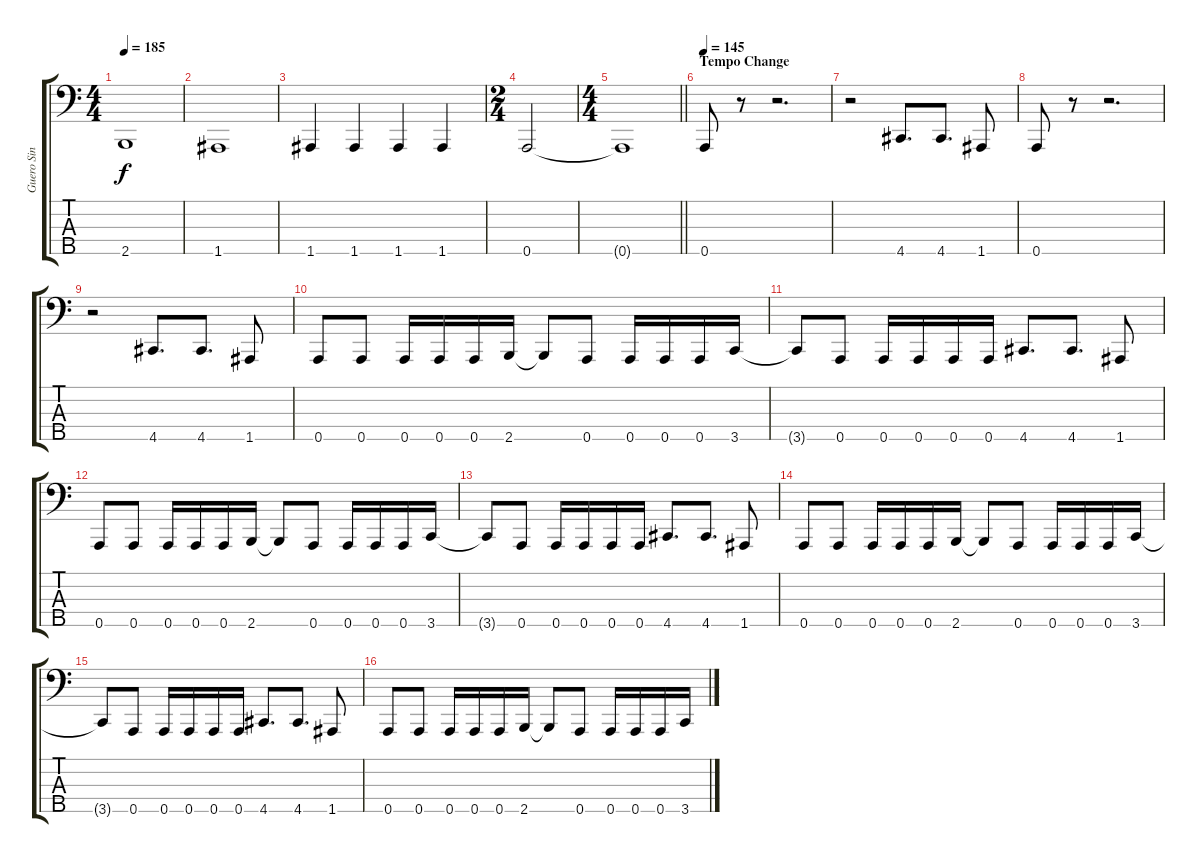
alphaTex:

\track ("Guero Sin Fe" "Guero Sin ") {instrument electricbasspick}
\staff {score tabs}
\tuning (G2 D2 A1 E1 A0) {hide}
\ts (4 4)
\tempo 185
\clef f4
\ks c
2.5.1{dy f} |
1.5.1 |
1.5.4 1.5.4 1.5.4 1.5.4 |
\ts (2 4)
0.5.2 |
\ts (4 4)
\barLineRight lightlight
0.5{t}.1 |
\section ("" "Tempo Change")
\tempo 145
0.5.8 r.8 r.2{d} |
r.2 4.5.8{d} 4.5.8{d} 1.5.8 |
0.5.8 r.8 r.2{d} |
r.2 4.5.8{d} 4.5.8{d} 1.5.8 |
0.5.8 0.5.8 0.5.16 0.5.16 0.5.16 2.5.16 2.5{t}.8 0.5.8 0.5.16 0.5.16 0.5.16 3.5.16 |
3.5{t}.8 0.5.8 0.5.16 0.5.16 0.5.16 0.5.16 4.5.8{d} 4.5.8{d} 1.5.8 |
0.5.8 0.5.8 0.5.16 0.5.16 0.5.16 2.5.16 2.5{t}.8 0.5.8 0.5.16 0.5.16 0.5.16 3.5.16 |
3.5{t}.8 0.5.8 0.5.16 0.5.16 0.5.16 0.5.16 4.5.8{d} 4.5.8{d} 1.5.8 |
0.5.8 0.5.8 0.5.16 0.5.16 0.5.16 2.5.16 2.5{t}.8 0.5.8 0.5.16 0.5.16 0.5.16 3.5.16 |
3.5{t}.8 0.5.8 0.5.16 0.5.16 0.5.16 0.5.16 4.5.8{d} 4.5.8{d} 1.5.8 |
0.5.8 0.5.8 0.5.16 0.5.16 0.5.16 2.5.16 2.5{t}.8 0.5.8 0.5.16 0.5.16 0.5.16 3.5.16
